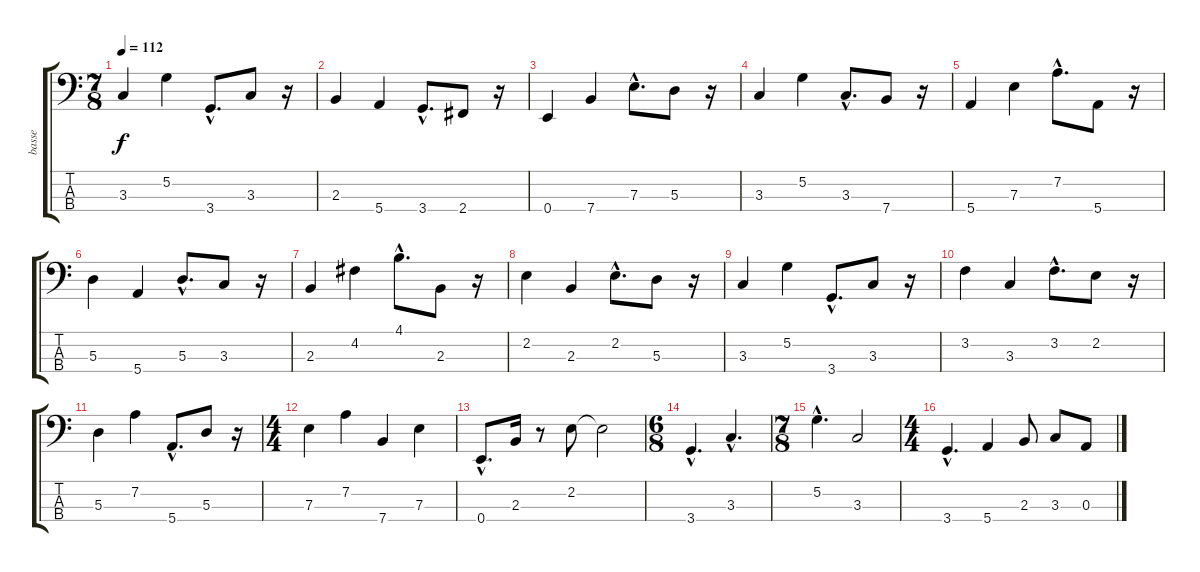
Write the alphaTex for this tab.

\track ("basse" "basse") {instrument fretlessbass}
\staff {score tabs}
\tuning (G2 D2 A1 E1) {hide}
\ts (7 8)
\tempo 112
\clef f4
\ks c
3.3.4{dy f} 5.2.4 3.4{hac}.8{d} 3.3.8 r.16 |
2.3.4 5.4.4 3.4{hac}.8{d} 2.4.8 r.16 |
0.4.4 7.4.4 7.3{hac}.8{d} 5.3.8 r.16 |
3.3.4 5.2.4 3.3{hac}.8{d} 7.4.8 r.16 |
5.4.4 7.3.4 7.2{hac}.8{d} 5.4.8 r.16 |
5.3.4 5.4.4 5.3{hac}.8{d} 3.3.8 r.16 |
2.3.4 4.2.4 4.1{hac}.8{d} 2.3.8 r.16 |
2.2.4 2.3.4 2.2{hac}.8{d} 5.3.8 r.16 |
3.3.4 5.2.4 3.4{hac}.8{d} 3.3.8 r.16 |
3.2.4 3.3.4 3.2{hac}.8{d} 2.2.8 r.16 |
5.3.4 7.2.4 5.4{hac}.8{d} 5.3.8 r.16 |
\ts (4 4)
7.3.4 7.2.4 7.4.4 7.3.4 |
0.4{hac}.8{d} 2.3.16 r.8 2.2.8 2.2{t}.2 |
\ts (6 8)
3.4{hac}.4{d} 3.3{hac}.4{d} |
\ts (7 8)
5.2{hac}.4{d} 3.3.2 |
\ts (4 4)
3.4{hac}.4{d} 5.4.4 2.3.8 3.3.8 0.3.8
